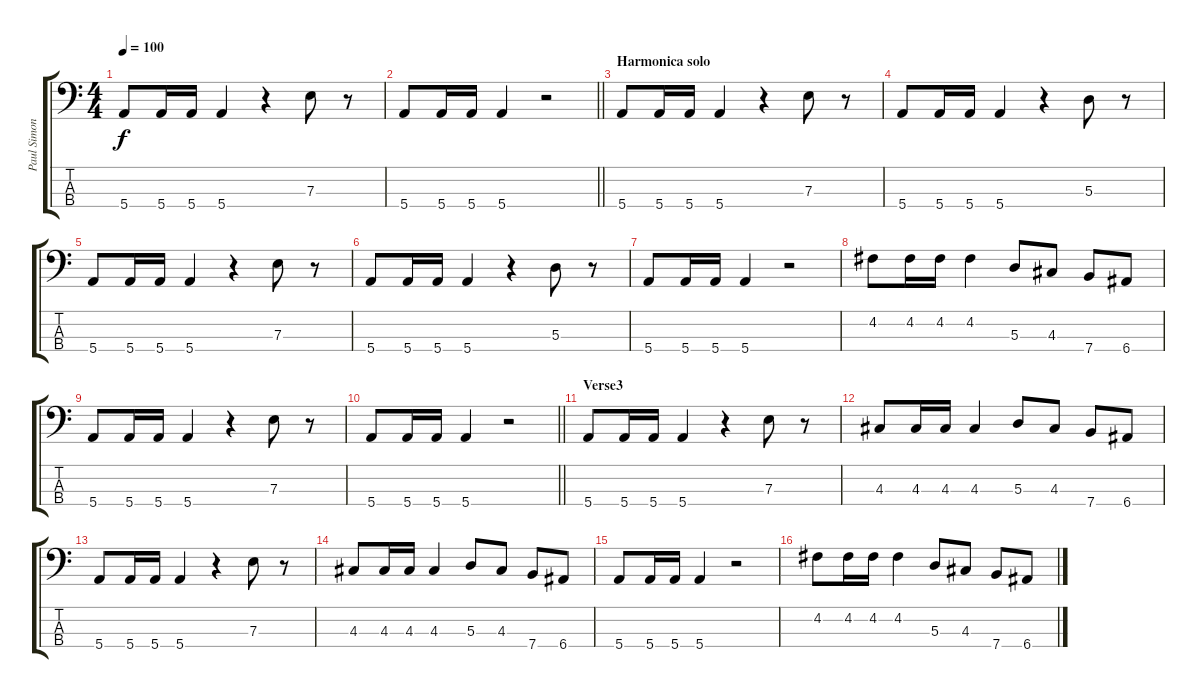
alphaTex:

\track ("Paul Simon" "Paul Simon") {instrument electricbasspick}
\staff {score tabs}
\tuning (G2 D2 A1 E1) {hide}
\ts (4 4)
\tempo 100
\clef f4
\ks c
5.4.8{dy f} 5.4.16 5.4.16 5.4.4 r.4 7.3.8 r.8 |
\barLineRight lightlight
5.4.8 5.4.16 5.4.16 5.4.4 r.2 |
\section ("" "Harmonica solo")
5.4.8 5.4.16 5.4.16 5.4.4 r.4 7.3.8 r.8 |
5.4.8 5.4.16 5.4.16 5.4.4 r.4 5.3.8 r.8 |
5.4.8 5.4.16 5.4.16 5.4.4 r.4 7.3.8 r.8 |
5.4.8 5.4.16 5.4.16 5.4.4 r.4 5.3.8 r.8 |
5.4.8 5.4.16 5.4.16 5.4.4 r.2 |
4.2.8 4.2.16 4.2.16 4.2.4 5.3.8 4.3.8 7.4.8 6.4.8 |
5.4.8 5.4.16 5.4.16 5.4.4 r.4 7.3.8 r.8 |
\barLineRight lightlight
5.4.8 5.4.16 5.4.16 5.4.4 r.2 |
\section ("" "Verse3")
5.4.8 5.4.16 5.4.16 5.4.4 r.4 7.3.8 r.8 |
4.3.8 4.3.16 4.3.16 4.3.4 5.3.8 4.3.8 7.4.8 6.4.8 |
5.4.8 5.4.16 5.4.16 5.4.4 r.4 7.3.8 r.8 |
4.3.8 4.3.16 4.3.16 4.3.4 5.3.8 4.3.8 7.4.8 6.4.8 |
5.4.8 5.4.16 5.4.16 5.4.4 r.2 |
4.2.8 4.2.16 4.2.16 4.2.4 5.3.8 4.3.8 7.4.8 6.4.8
